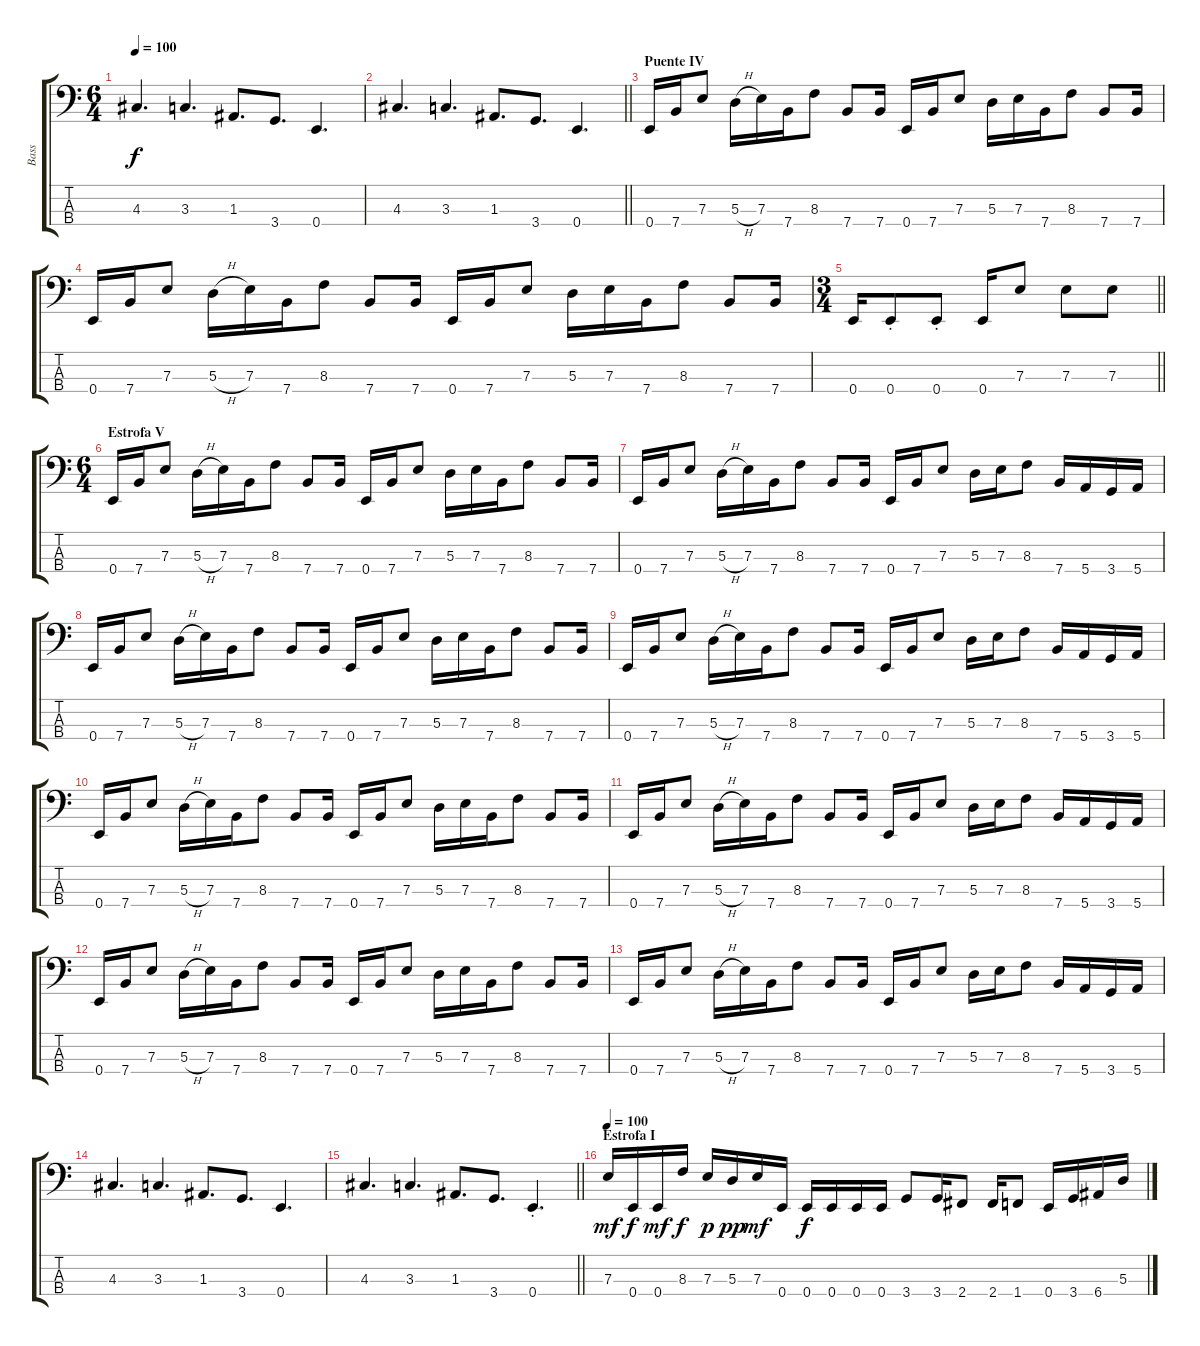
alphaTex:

\track ("Bass" "Bass") {instrument electricbasspick}
\staff {score tabs}
\tuning (G2 D2 A1 E1) {hide}
\ts (6 4)
\tempo 100
\clef f4
\ks c
4.3.4{d dy f} 3.3.4{d} 1.3.8{d} 3.4.8{d} 0.4.4{d} |
\barLineRight lightlight
4.3.4{d} 3.3.4{d} 1.3.8{d} 3.4.8{d} 0.4.4{d} |
\section ("" "Puente IV")
0.4.16 7.4.16 7.3.8 5.3{h}.16 7.3.16 7.4.16 8.3.8 7.4.8 7.4.16 0.4.16 7.4.16 7.3.8 5.3.16 7.3.16 7.4.16 8.3.8 7.4.8 7.4.16 |
0.4.16 7.4.16 7.3.8 5.3{h}.16 7.3.16 7.4.16 8.3.8 7.4.8 7.4.16 0.4.16 7.4.16 7.3.8 5.3.16 7.3.16 7.4.16 8.3.8 7.4.8 7.4.16 |
\ts (3 4)
\barLineRight lightlight
0.4.16 0.4{st}.8 0.4{st}.8 0.4.16 7.3.8 7.3.8 7.3.8 |
\ts (6 4)
\section ("" "Estrofa V")
0.4.16 7.4.16 7.3.8 5.3{h}.16 7.3.16 7.4.16 8.3.8 7.4.8 7.4.16 0.4.16 7.4.16 7.3.8 5.3.16 7.3.16 7.4.16 8.3.8 7.4.8 7.4.16 |
0.4.16 7.4.16 7.3.8 5.3{h}.16 7.3.16 7.4.16 8.3.8 7.4.8 7.4.16 0.4.16 7.4.16 7.3.8 5.3.16 7.3.16 8.3.8 7.4.16 5.4.16 3.4.16 5.4.16 |
0.4.16 7.4.16 7.3.8 5.3{h}.16 7.3.16 7.4.16 8.3.8 7.4.8 7.4.16 0.4.16 7.4.16 7.3.8 5.3.16 7.3.16 7.4.16 8.3.8 7.4.8 7.4.16 |
0.4.16 7.4.16 7.3.8 5.3{h}.16 7.3.16 7.4.16 8.3.8 7.4.8 7.4.16 0.4.16 7.4.16 7.3.8 5.3.16 7.3.16 8.3.8 7.4.16 5.4.16 3.4.16 5.4.16 |
0.4.16 7.4.16 7.3.8 5.3{h}.16 7.3.16 7.4.16 8.3.8 7.4.8 7.4.16 0.4.16 7.4.16 7.3.8 5.3.16 7.3.16 7.4.16 8.3.8 7.4.8 7.4.16 |
0.4.16 7.4.16 7.3.8 5.3{h}.16 7.3.16 7.4.16 8.3.8 7.4.8 7.4.16 0.4.16 7.4.16 7.3.8 5.3.16 7.3.16 8.3.8 7.4.16 5.4.16 3.4.16 5.4.16 |
0.4.16 7.4.16 7.3.8 5.3{h}.16 7.3.16 7.4.16 8.3.8 7.4.8 7.4.16 0.4.16 7.4.16 7.3.8 5.3.16 7.3.16 7.4.16 8.3.8 7.4.8 7.4.16 |
0.4.16 7.4.16 7.3.8 5.3{h}.16 7.3.16 7.4.16 8.3.8 7.4.8 7.4.16 0.4.16 7.4.16 7.3.8 5.3.16 7.3.16 8.3.8 7.4.16 5.4.16 3.4.16 5.4.16 |
4.3.4{d} 3.3.4{d} 1.3.8{d} 3.4.8{d} 0.4.4{d} |
\barLineRight lightlight
4.3.4{d} 3.3.4{d} 1.3.8{d} 3.4.8{d} 0.4{st}.4{d} |
\section ("" "Estrofa I")
\tempo 100
7.3.16{dy mf} 0.4.16{dy f} 0.4.16{dy mf} 8.3.16{dy f} 7.3.16{dy p} 5.3.16{dy pp} 7.3.16{dy mf} 0.4.16 0.4.16{dy f} 0.4.16 0.4.16 0.4.16 3.4.8 3.4.16 2.4.8 2.4.16 1.4.8 0.4.16 3.4.16 6.4.16 5.3.16
